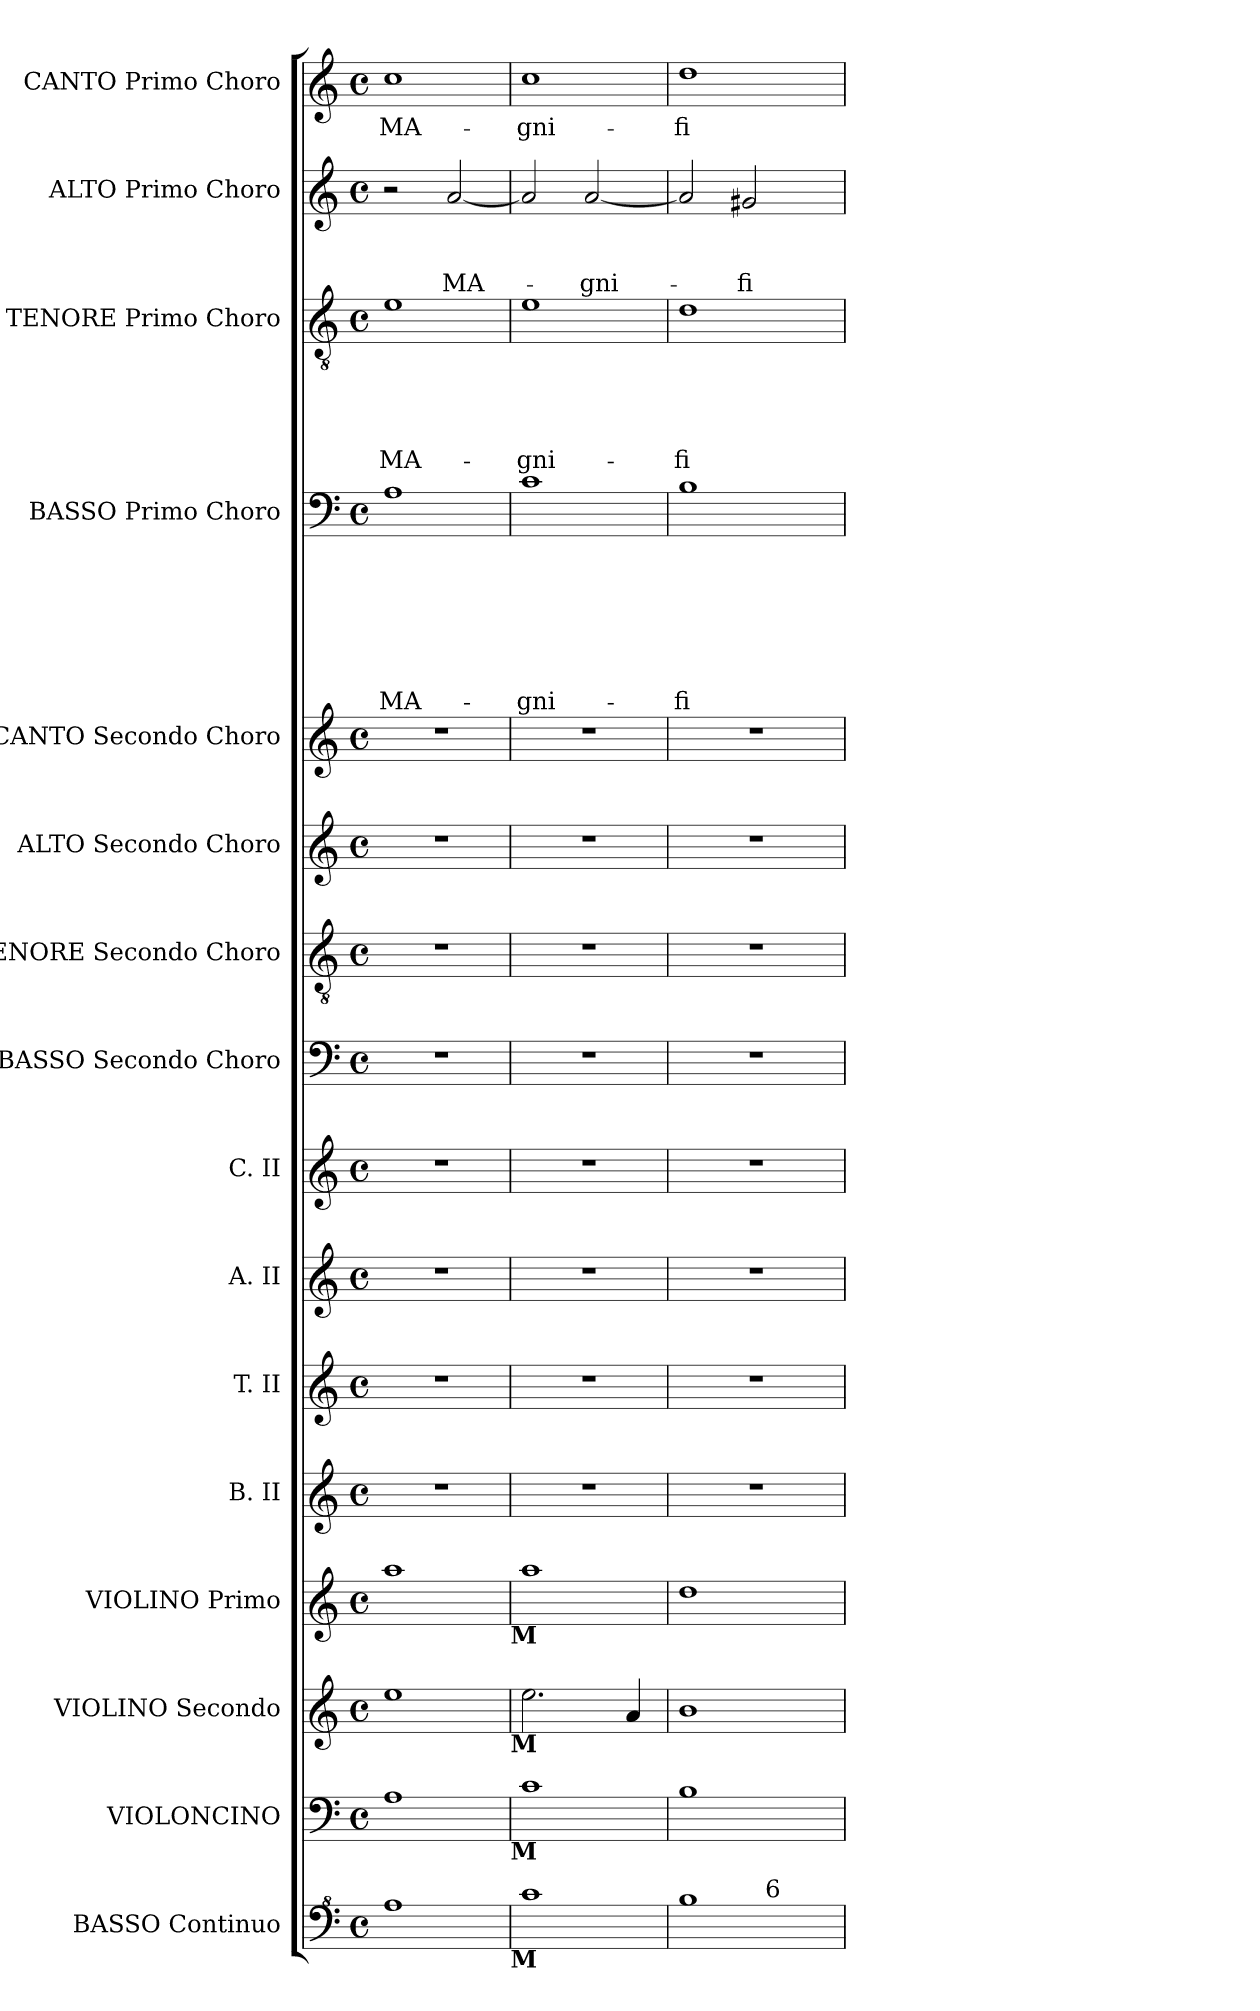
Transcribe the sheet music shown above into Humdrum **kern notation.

**kern	**kern	**kern	**kern	**kern	**kern	**kern	**kern	**kern	**kern	**kern	**kern	**kern	**text	**text	**text	**text	**text	**text	**text	**kern	**text	**text	**text	**text	**text	**kern	**text	**text	**text	**kern	**text
*part16	*part15	*part14	*part13	*part12	*part11	*part10	*part9	*part8	*part7	*part6	*part5	*part4	*part4	*part4	*part4	*part4	*part4	*part4	*part4	*part3	*part3	*part3	*part3	*part3	*part3	*part2	*part2	*part2	*part2	*part1	*part1
*staff16	*staff15	*staff14	*staff13	*staff12	*staff11	*staff10	*staff9	*staff8	*staff7	*staff6	*staff5	*staff4	*staff4	*staff4	*staff4	*staff4	*staff4	*staff4	*staff4	*staff3	*staff3	*staff3	*staff3	*staff3	*staff3	*staff2	*staff2	*staff2	*staff2	*staff1	*staff1
*I"BASSO Continuo	*I"VIOLONCINO	*I"VIOLINO Secondo	*I"VIOLINO Primo	*I"B. II	*I"T. II	*I"A. II	*I"C. II	*I"BASSO Secondo Choro	*I"TENORE Secondo Choro	*I"ALTO Secondo Choro	*I"CANTO Secondo Choro	*I"BASSO Primo Choro	*	*	*	*	*	*	*	*I"TENORE Primo Choro	*	*	*	*	*	*I"ALTO Primo Choro	*	*	*	*I"CANTO Primo Choro	*
*I'B. c.	*I'Vc.	*	*I'Vn. I	*I'B. II	*I'T. II	*I'A. II	*I'C. II	*	*I'Ch	*I'Ch	*I'Ch	*I'B. I	*	*	*	*	*	*	*	*I'T. I	*	*	*	*	*	*I'A. I	*	*	*	*I'C. I	*
*clefF^4	*clefF4	*clefG2	*clefG2	*clefG2	*clefG2	*clefG2	*clefG2	*clefF4	*clefGv2	*clefG2	*clefG2	*clefF4	*	*	*	*	*	*	*	*clefGv2	*	*	*	*	*	*clefG2	*	*	*	*clefG2	*
*ITrd7c12	*	*	*	*	*	*	*	*ITrd7c12	*	*	*	*	*	*	*	*	*	*	*	*	*	*	*	*	*	*	*	*	*	*	*
*k[]	*k[]	*k[]	*k[]	*k[]	*k[]	*k[]	*k[]	*k[]	*k[]	*k[]	*k[]	*k[]	*	*	*	*	*	*	*	*k[]	*	*	*	*	*	*k[]	*	*	*	*k[]	*
*C:	*C:	*C:	*C:	*C:	*C:	*C:	*C:	*C:	*C:	*C:	*C:	*C:	*	*	*	*	*	*	*	*C:	*	*	*	*	*	*C:	*	*	*	*C:	*
*M4/4	*M4/4	*M4/4	*M4/4	*M4/4	*M4/4	*M4/4	*M4/4	*M4/4	*M4/4	*M4/4	*M4/4	*M4/4	*	*	*	*	*	*	*	*M4/4	*	*	*	*	*	*M4/4	*	*	*	*M4/4	*
*met(c)	*met(c)	*met(c)	*met(c)	*met(c)	*met(c)	*met(c)	*met(c)	*met(c)	*met(c)	*met(c)	*met(c)	*met(c)	*	*	*	*	*	*	*	*met(c)	*	*	*	*	*	*met(c)	*	*	*	*met(c)	*
=1	=1	=1	=1	=1	=1	=1	=1	=1	=1	=1	=1	=1	=1	=1	=1	=1	=1	=1	=1	=1	=1	=1	=1	=1	=1	=1	=1	=1	=1	=1	=1
!	!	!	!	!	!	!	!	!	!	!	!	!	!	!	!	!	!	!	!LO:LY:b:rj	!	!	!	!	!	!LO:LY:b:rj	!	!	!	!	!	!LO:LY:b:rj
1A	1A	1ee	1aa	1r	1r	1r	1r	1r	1r	1r	1r	1A	.	.	.	.	.	.	MA-	1e	.	.	.	.	MA-	2r	.	.	.	1cc	MA-
!	!	!	!	!	!	!	!	!	!	!	!	!	!	!	!	!	!	!	!	!	!	!	!	!	!	!	!	!	!LO:LY:b:rj	!	!
.	.	.	.	.	.	.	.	.	.	.	.	.	.	.	.	.	.	.	.	.	.	.	.	.	.	[<2a/	.	.	MA-	.	.
!	!	!	!LO:TX:b:B:t=M	!	!	!	!	!	!	!	!	!	!	!	!	!	!	!	!	!	!	!	!	!	!	!	!	!	!	!	!
!	!	!LO:TX:b:B:t=M	!	!	!	!	!	!	!	!	!	!	!	!	!	!	!	!	!	!	!	!	!	!	!	!	!	!	!	!	!
!	!LO:TX:b:B:t=M	!	!	!	!	!	!	!	!	!	!	!	!	!	!	!	!	!	!	!	!	!	!	!	!	!	!	!	!	!	!
!LO:TX:b:B:t=M	!	!	!	!	!	!	!	!	!	!	!	!	!	!	!	!	!	!	!	!	!	!	!	!	!	!	!	!	!	!	!
=2	=2	=2	=2	=2	=2	=2	=2	=2	=2	=2	=2	=2	=2	=2	=2	=2	=2	=2	=2	=2	=2	=2	=2	=2	=2	=2	=2	=2	=2	=2	=2
!	!	!	!	!	!	!	!	!	!	!	!	!	!	!	!	!	!	!	!LO:LY:b	!	!	!	!	!	!LO:LY:b	!	!	!	!	!	!LO:LY:b
1c>	1c	2.ee\	1aa	1r	1r	1r	1r	1r	1r	1r	1r	1c	.	.	.	.	.	.	-gni-	1e	.	.	.	.	-gni-	2a/]	.	.	.	1cc	-gni-
!	!	!	!	!	!	!	!	!	!	!	!	!	!	!	!	!	!	!	!	!	!	!	!	!	!	!	!	!	!LO:LY:b	!	!
.	.	.	.	.	.	.	.	.	.	.	.	.	.	.	.	.	.	.	.	.	.	.	.	.	.	[<2a/	.	.	-gni-	.	.
.	.	4a/	.	.	.	.	.	.	.	.	.	.	.	.	.	.	.	.	.	.	.	.	.	.	.	.	.	.	.	.	.
=3	=3	=3	=3	=3	=3	=3	=3	=3	=3	=3	=3	=3	=3	=3	=3	=3	=3	=3	=3	=3	=3	=3	=3	=3	=3	=3	=3	=3	=3	=3	=3
!	!	!	!	!	!	!	!	!	!	!	!	!	!	!	!	!	!	!	!LO:LY:b	!	!	!	!	!	!LO:LY:b	!	!	!	!	!	!LO:LY:b
*^	*	*	*	*	*	*	*	*	*	*	*	*	*	*	*	*	*	*	*	*	*	*	*	*	*	*	*	*	*	*	*
1B	2ryy	1B	1b	1dd	1r	1r	1r	1r	1r	1r	1r	1r	1B	.	.	.	.	.	.	-fi-	1d	.	.	.	.	-fi-	2a/]	.	.	.	1dd	-fi-
!	!	!	!	!	!	!	!	!	!	!	!	!	!	!	!	!	!	!	!	!	!	!	!	!	!	!	!	!	!	!LO:LY:b	!	!
.	16.ryy	.	.	.	.	.	.	.	.	.	.	.	.	.	.	.	.	.	.	.	.	.	.	.	.	.	2g#X/	.	.	-fi-	.	.
!	!LO:TX:a:t=6	!	!	!	!	!	!	!	!	!	!	!	!	!	!	!	!	!	!	!	!	!	!	!	!	!	!	!	!	!	!	!
.	4ryy	.	.	.	.	.	.	.	.	.	.	.	.	.	.	.	.	.	.	.	.	.	.	.	.	.	.	.	.	.	.	.
.	8ryy	.	.	.	.	.	.	.	.	.	.	.	.	.	.	.	.	.	.	.	.	.	.	.	.	.	.	.	.	.	.	.
.	32ryy	.	.	.	.	.	.	.	.	.	.	.	.	.	.	.	.	.	.	.	.	.	.	.	.	.	.	.	.	.	.	.
*v	*v	*	*	*	*	*	*	*	*	*	*	*	*	*	*	*	*	*	*	*	*	*	*	*	*	*	*	*	*	*	*	*
=	=	=	=	=	=	=	=	=	=	=	=	=	=	=	=	=	=	=	=	=	=	=	=	=	=	=	=	=	=	=	=
*-	*-	*-	*-	*-	*-	*-	*-	*-	*-	*-	*-	*-	*-	*-	*-	*-	*-	*-	*-	*-	*-	*-	*-	*-	*-	*-	*-	*-	*-	*-	*-
